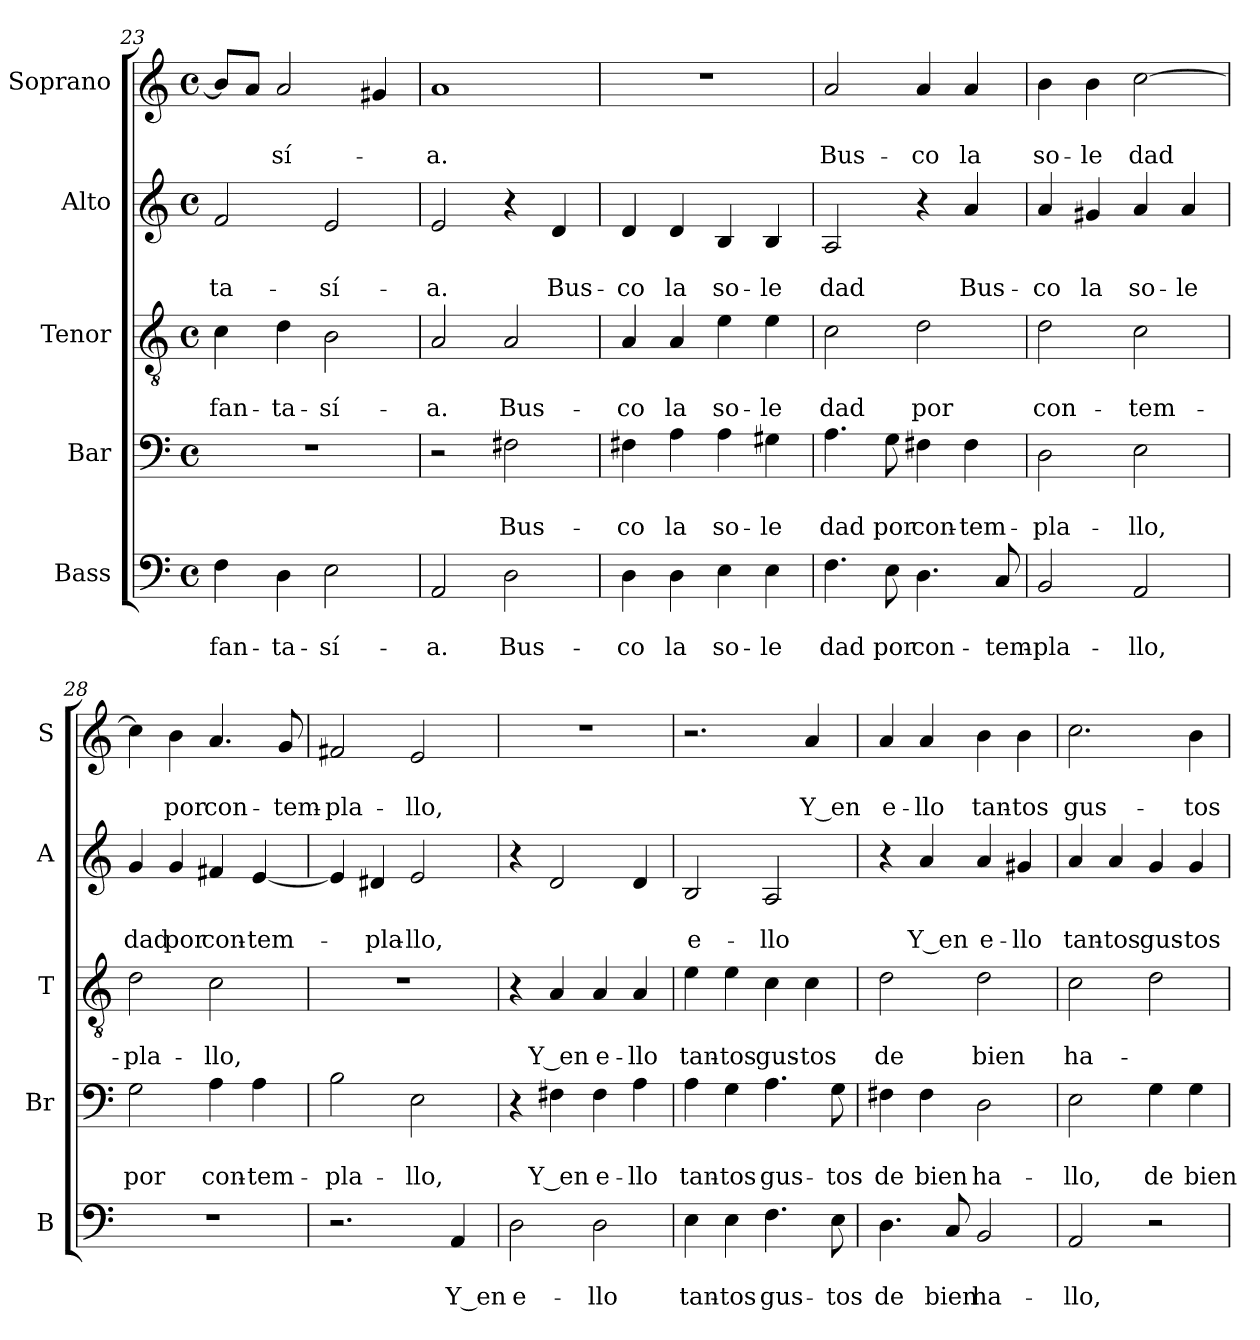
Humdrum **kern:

**kern	**text	**text	**kern	**text	**text	**kern	**text	**text	**kern	**text	**text	**kern	**text	**text
*part5	*part5	*part5	*part4	*part4	*part4	*part3	*part3	*part3	*part2	*part2	*part2	*part1	*part1	*part1
*staff5	*staff5	*staff5	*staff4	*staff4	*staff4	*staff3	*staff3	*staff3	*staff2	*staff2	*staff2	*staff1	*staff1	*staff1
*I"Bass	*	*	*I"Bar	*	*	*I"Tenor	*	*	*I"Alto	*	*	*I"Soprano	*	*
*I'B	*	*	*I'Br	*	*	*I'T	*	*	*I'A	*	*	*I'S	*	*
*clefF4	*	*	*clefF4	*	*	*clefGv2	*	*	*clefG2	*	*	*clefG2	*	*
*k[]	*	*	*k[]	*	*	*k[]	*	*	*k[]	*	*	*k[]	*	*
*a:	*	*	*a:	*	*	*a:	*	*	*a:	*	*	*a:	*	*
*M4/4	*	*	*M4/4	*	*	*M4/4	*	*	*M4/4	*	*	*M4/4	*	*
*met(c)	*	*	*met(c)	*	*	*met(c)	*	*	*met(c)	*	*	*met(c)	*	*
=23	=23	=23	=23	=23	=23	=23	=23	=23	=23	=23	=23	=23	=23	=23
!	!	!LO:LY:b	!	!	!	!	!	!LO:LY:b	!	!	!LO:LY:b	!	!	!
4F\	.	fan-	1r	.	.	4c\	.	fan-	2f/	.	-ta-	8b/L]	.	.
.	.	.	.	.	.	.	.	.	.	.	.	8a/J	.	.
!	!	!LO:LY:b	!	!	!	!	!	!LO:LY:b	!	!	!	!	!	!LO:LY:b
4D\	.	-ta-	.	.	.	4d\	.	-ta-	.	.	.	2a/	.	-sí-
!	!	!LO:LY:b	!	!	!	!	!	!LO:LY:b	!	!	!LO:LY:b	!	!	!
2E\	.	-sí-	.	.	.	2B\	.	-sí-	2e/	.	-sí-	.	.	.
.	.	.	.	.	.	.	.	.	.	.	.	4g#X/	.	.
=24	=24	=24	=24	=24	=24	=24	=24	=24	=24	=24	=24	=24	=24	=24
!	!	!LO:LY:b	!	!	!	!	!	!LO:LY:b	!	!	!LO:LY:b	!	!	!LO:LY:b
2AA/	.	-a.	2r	.	.	2A/	.	-a.	2e/	.	-a.	1a	.	-a.
!	!	!LO:LY:b	!	!	!LO:LY:b	!	!	!LO:LY:b	!	!	!	!	!	!
2D\	.	Bus-	2F#X\	.	Bus-	2A/	.	Bus-	4r	.	.	.	.	.
!	!	!	!	!	!	!	!	!	!	!	!LO:LY:b	!	!	!
.	.	.	.	.	.	.	.	.	4d/	.	Bus-	.	.	.
=25	=25	=25	=25	=25	=25	=25	=25	=25	=25	=25	=25	=25	=25	=25
!	!	!LO:LY:b	!	!	!LO:LY:b	!	!	!LO:LY:b	!	!	!LO:LY:b	!	!	!
4D\	.	-co	4F#X\	.	-co	4A/	.	-co	4d/	.	-co	1r	.	.
!	!	!LO:LY:b	!	!	!LO:LY:b	!	!	!LO:LY:b	!	!	!LO:LY:b	!	!	!
4D\	.	la	4A\	.	la	4A/	.	la	4d/	.	la	.	.	.
!	!	!LO:LY:b	!	!	!LO:LY:b	!	!	!LO:LY:b	!	!	!LO:LY:b	!	!	!
4E\	.	so-	4A\	.	so-	4e\	.	so-	4B/	.	so-	.	.	.
!	!	!LO:LY:b	!	!	!LO:LY:b	!	!	!LO:LY:b	!	!	!LO:LY:b	!	!	!
4E\	.	-le	4G#X\	.	-le	4e\	.	-le	4B/	.	-le	.	.	.
!!LO:PB:g=z
=26	=26	=26	=26	=26	=26	=26	=26	=26	=26	=26	=26	=26	=26	=26
!	!	!LO:LY:b	!	!	!LO:LY:b	!	!	!LO:LY:b	!	!	!LO:LY:b	!	!	!LO:LY:b
4.F\	.	dad	4.A\	.	dad	2c\	.	dad	2A/	.	dad	2a/	.	Bus-
!	!	!LO:LY:b	!	!	!LO:LY:b	!	!	!	!	!	!	!	!	!
8E\	.	por	8G\	.	por	.	.	.	.	.	.	.	.	.
!	!	!LO:LY:b	!	!	!LO:LY:b	!	!	!LO:LY:b	!	!	!	!	!	!LO:LY:b
4.D\	.	con-	4F#X\	.	con-	2d\	.	por	4r	.	.	4a/	.	-co
!	!	!	!	!	!LO:LY:b	!	!	!	!	!	!LO:LY:b	!	!	!LO:LY:b
.	.	.	4F#\	.	-tem-	.	.	.	4a/	.	Bus-	4a/	.	la
!	!	!LO:LY:b	!	!	!	!	!	!	!	!	!	!	!	!
8C/	.	-tem-	.	.	.	.	.	.	.	.	.	.	.	.
=27	=27	=27	=27	=27	=27	=27	=27	=27	=27	=27	=27	=27	=27	=27
!	!	!LO:LY:b	!	!	!LO:LY:b	!	!	!LO:LY:b	!	!	!LO:LY:b	!	!	!LO:LY:b
2BB/	.	-pla-	2D\	.	-pla-	2d\	.	con-	4a/	.	-co	4b\	.	so-
!	!	!	!	!	!	!	!	!	!	!	!LO:LY:b	!	!	!LO:LY:b
.	.	.	.	.	.	.	.	.	4g#X/	.	la	4b\	.	-le
!	!	!LO:LY:b	!	!	!LO:LY:b	!	!	!LO:LY:b	!	!	!LO:LY:b	!	!	!LO:LY:b
2AA/	.	-llo,	2E\	.	-llo,	2c\	.	-tem-	4a/	.	so-	[2cc\	.	dad
!	!	!	!	!	!	!	!	!	!	!	!LO:LY:b	!	!	!
.	.	.	.	.	.	.	.	.	4a/	.	-le	.	.	.
=28	=28	=28	=28	=28	=28	=28	=28	=28	=28	=28	=28	=28	=28	=28
!	!	!	!	!	!LO:LY:b	!	!	!LO:LY:b	!	!	!LO:LY:b	!	!	!
1r	.	.	2G\	.	por	2d\	.	-pla-	4g/	.	dad	4cc\]	.	.
!	!	!	!	!	!	!	!	!	!	!	!LO:LY:b	!	!	!LO:LY:b
.	.	.	.	.	.	.	.	.	4g/	.	por	4b\	.	por
!	!	!	!	!	!LO:LY:b	!	!	!LO:LY:b	!	!	!LO:LY:b	!	!	!LO:LY:b
.	.	.	4A\	.	con-	2c\	.	-llo,	4f#X/	.	con-	4.a/	.	con-
!	!	!	!	!	!LO:LY:b	!	!	!	!	!	!LO:LY:b	!	!	!
.	.	.	4A\	.	-tem-	.	.	.	[4e/	.	-tem-	.	.	.
!	!	!	!	!	!	!	!	!	!	!	!	!	!	!LO:LY:b
.	.	.	.	.	.	.	.	.	.	.	.	8g/	.	-tem-
=29	=29	=29	=29	=29	=29	=29	=29	=29	=29	=29	=29	=29	=29	=29
!	!	!	!	!	!LO:LY:b	!	!	!	!	!	!	!	!	!LO:LY:b
2.r	.	.	2B\	.	-pla-	1r	.	.	4e/]	.	.	2f#X/	.	-pla-
!	!	!	!	!	!	!	!	!	!	!	!LO:LY:b	!	!	!
.	.	.	.	.	.	.	.	.	4d#X/	.	-pla-	.	.	.
!	!	!	!	!	!LO:LY:b	!	!	!	!	!	!LO:LY:b	!	!	!LO:LY:b
.	.	.	2E\	.	-llo,	.	.	.	2e/	.	-llo,	2e/	.	-llo,
!	!	!LO:LY:b	!	!	!	!	!	!	!	!	!	!	!	!
4AA/	.	Y_en	.	.	.	.	.	.	.	.	.	.	.	.
=30	=30	=30	=30	=30	=30	=30	=30	=30	=30	=30	=30	=30	=30	=30
!	!	!LO:LY:b	!	!	!	!	!	!	!	!	!	!	!	!
2D\	.	e-	4r	.	.	4r	.	.	4r	.	.	1r	.	.
!	!	!	!	!	!LO:LY:b	!	!	!LO:LY:b	!	!	!	!	!	!
.	.	.	4F#X\	.	Y_en	4A/	.	Y_en	2d/	.	.	.	.	.
!	!	!LO:LY:b	!	!	!LO:LY:b	!	!	!LO:LY:b	!	!	!	!	!	!
2D\	.	-llo	4F#\	.	e-	4A/	.	e-	.	.	.	.	.	.
!	!	!	!	!	!LO:LY:b	!	!	!LO:LY:b	!	!	!	!	!	!
.	.	.	4A\	.	-llo	4A/	.	-llo	4d/	.	.	.	.	.
!!LO:LB:g=z
=31	=31	=31	=31	=31	=31	=31	=31	=31	=31	=31	=31	=31	=31	=31
!	!	!LO:LY:b	!	!	!LO:LY:b	!	!	!LO:LY:b	!	!	!LO:LY:b	!	!	!
4E\	.	tan-	4A\	.	tan-	4e\	.	tan-	2B/	.	e-	2.r	.	.
!	!	!LO:LY:b	!	!	!LO:LY:b	!	!	!LO:LY:b	!	!	!	!	!	!
4E\	.	-tos	4G\	.	-tos	4e\	.	-tos	.	.	.	.	.	.
!	!	!LO:LY:b	!	!	!LO:LY:b	!	!	!LO:LY:b	!	!	!LO:LY:b	!	!	!
4.F\	.	gus-	4.A\	.	gus-	4c\	.	gus-	2A/	.	-llo	.	.	.
!	!	!	!	!	!	!	!	!LO:LY:b	!	!	!	!	!	!LO:LY:b
.	.	.	.	.	.	4c\	.	-tos	.	.	.	4a/	.	Y_en
!	!	!LO:LY:b	!	!	!LO:LY:b	!	!	!	!	!	!	!	!	!
8E\	.	-tos	8G\	.	-tos	.	.	.	.	.	.	.	.	.
=32	=32	=32	=32	=32	=32	=32	=32	=32	=32	=32	=32	=32	=32	=32
!	!	!LO:LY:b	!	!	!LO:LY:b	!	!	!LO:LY:b	!	!	!	!	!	!LO:LY:b
4.D\	.	de	4F#X\	.	de	2d\	.	de	4r	.	.	4a/	.	e-
!	!	!	!	!	!LO:LY:b	!	!	!	!	!	!LO:LY:b	!	!	!LO:LY:b
.	.	.	4F#\	.	bien	.	.	.	4a/	.	Y_en	4a/	.	-llo
!	!	!LO:LY:b	!	!	!	!	!	!	!	!	!	!	!	!
8C/	.	bien	.	.	.	.	.	.	.	.	.	.	.	.
!	!	!LO:LY:b	!	!	!LO:LY:b	!	!	!LO:LY:b	!	!	!LO:LY:b	!	!	!LO:LY:b
2BB/	.	ha-	2D\	.	ha-	2d\	.	bien	4a/	.	e-	4b\	.	tan-
!	!	!	!	!	!	!	!	!	!	!	!LO:LY:b	!	!	!LO:LY:b
.	.	.	.	.	.	.	.	.	4g#X/	.	-llo	4b\	.	-tos
=33	=33	=33	=33	=33	=33	=33	=33	=33	=33	=33	=33	=33	=33	=33
!	!	!LO:LY:b	!	!	!LO:LY:b	!	!	!LO:LY:b	!	!	!LO:LY:b	!	!	!LO:LY:b
2AA/	.	-llo,	2E\	.	-llo,	2c\	.	ha-	4a/	.	tan-	2.cc\	.	gus-
!	!	!	!	!	!	!	!	!	!	!	!LO:LY:b	!	!	!
.	.	.	.	.	.	.	.	.	4a/	.	-tos	.	.	.
!	!	!	!	!	!LO:LY:b	!	!	!	!	!	!LO:LY:b	!	!	!
2r	.	.	4G\	.	de	2d\	.	.	4g/	.	gus-	.	.	.
!	!	!	!	!	!LO:LY:b	!	!	!	!	!	!LO:LY:b	!	!	!LO:LY:b
.	.	.	4G\	.	bien	.	.	.	4g/	.	-tos	4b\	.	-tos
=	=	=	=	=	=	=	=	=	=	=	=	=	=	=
*-	*-	*-	*-	*-	*-	*-	*-	*-	*-	*-	*-	*-	*-	*-
